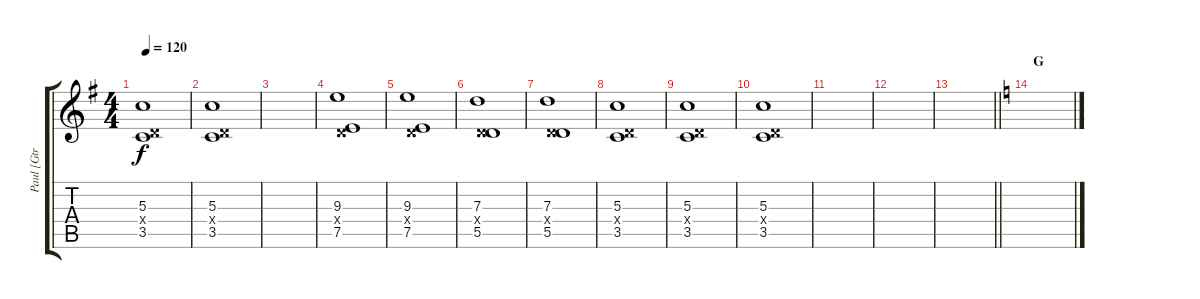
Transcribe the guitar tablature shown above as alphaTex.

\track ("Paul [Gtr III]" "Paul [Gtr ") {instrument overdrivenguitar}
\staff {score tabs}
\tuning (E4 B3 G3 D3 A2 E2) {hide}
\ts (4 4)
\tempo 120
\clef g2
\ks g
(5.3 0.4{x} 3.5).1{dy f} |
(5.3 0.4{x} 3.5).1 |
|
(9.3 0.4{x} 7.5).1 |
(9.3 0.4{x} 7.5).1 |
(7.3 0.4{x} 5.5).1 |
(7.3 0.4{x} 5.5).1 |
(5.3 0.4{x} 3.5).1 |
(5.3 0.4{x} 3.5).1 |
(5.3 0.4{x} 3.5).1 |
|
|
\barLineRight lightlight
|
\section ("" "G")
\ks c
